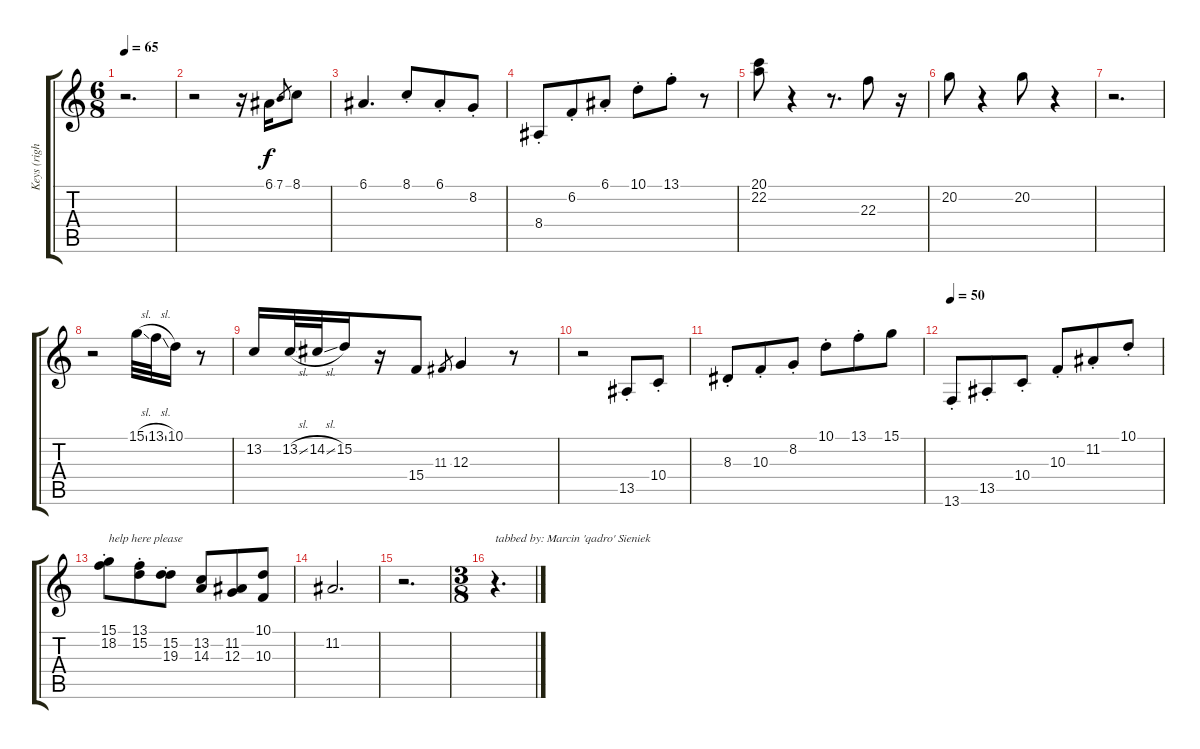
\track ("Keys (right hand)" "Keys (righ") {instrument rockorgan}
\staff {score tabs}
\tuning (E4 B3 G3 D3 A2 E2) {hide}
\ts (6 8)
\tempo 65
\clef g2
\ks c
r.2{d dy f} |
r.2 r.16 6.1.16 7.1.8{gr} 8.1.8 |
6.1.4{d} 8.1{st}.8 6.1{st}.8 8.2{st}.8 |
8.4{st}.8 6.2{st}.8 6.1{st}.8 10.1{st}.8 13.1{st}.8 r.8 |
(20.1 22.2).8 r.4 r.8{d} 22.3.8 r.16 |
20.2.8 r.4 20.2.8 r.4 |
r.2{d} |
r.2 15.1{sl}.32 13.1{sl}.32 10.1.16 r.8 |
13.2.16 13.2{sl}.32 14.2{sl}.32 15.2.16 r.16 15.4.8 11.3.8{gr} 12.3.4 r.8 |
r.2 13.5{st}.8 10.4{st}.8 |
8.3{st}.8 10.3{st}.8 8.2{st}.8 10.1{st}.8 13.1{st}.8 15.1.8 |
\tempo 50
13.6{st}.8 13.5{st}.8 10.4{st}.8 10.3{st}.8 11.2{st}.8 10.1{st}.8 |
(15.1{st} 18.2{st}).8{txt "help here please"} (13.1{st} 15.2{st}).8 (15.2{st} 19.3{st}).8 (13.2 14.3).8 (11.2 12.3).8 (10.1 10.3).8 |
11.2.2{d} |
r.2{d} |
\ts (3 8)
r.4{d txt "tabbed by: Marcin 'qadro' Sieniek"}
